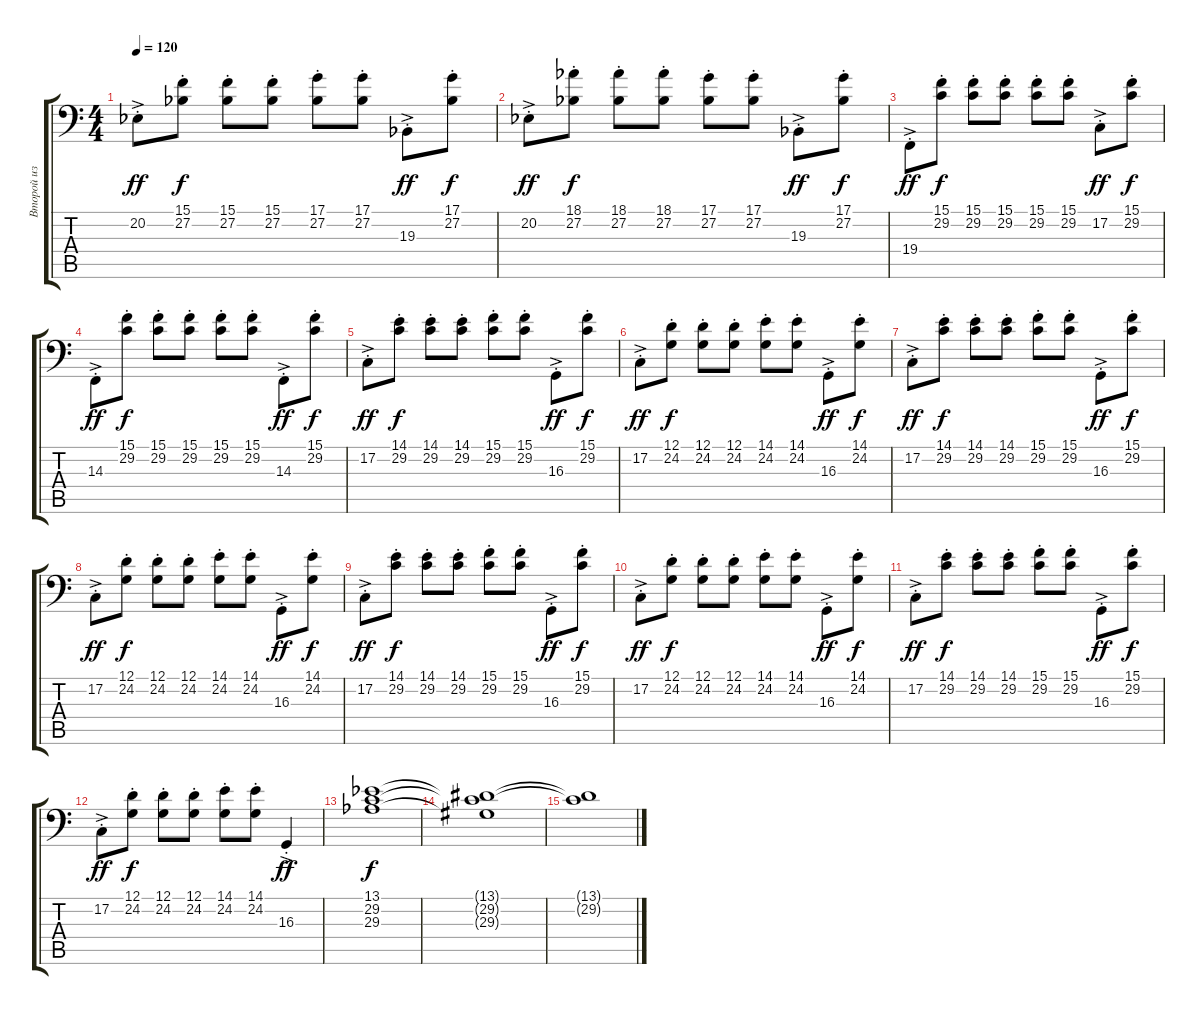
\track ("Второй из них" "Второй из ") {instrument acousticgrandpiano}
\staff {score tabs}
\tuning (D3 G1 Eb1 Bb0 F0 C0) {hide}
\ts (4 4)
\tempo 120
\clef f4
\ks c
20.2{ac st acc b}.8{dy ff} (15.1{st} 27.2{acc b}).8{dy f} (15.1{st} 27.2{acc b}).8 (15.1{st} 27.2{acc b}).8 (17.1{st} 27.2{acc b}).8 (17.1{st} 27.2{acc b}).8 19.3{ac st acc b}.8{dy ff} (17.1{st} 27.2{st acc b}).8{dy f} |
20.2{ac st acc b}.8{dy ff} (18.1{acc b} 27.2{st acc b}).8{dy f} (18.1{acc b} 27.2{st acc b}).8 (18.1{acc b} 27.2{st acc b}).8 (17.1{st} 27.2{st acc b}).8 (17.1{st} 27.2{st acc b}).8 19.3{ac st acc b}.8{dy ff} (17.1{st} 27.2{st acc b}).8{dy f} |
19.4{ac st}.8{dy ff} (15.1{st} 29.2).8{dy f} (15.1{st} 29.2).8 (15.1{st} 29.2).8 (15.1{st} 29.2).8 (15.1{st} 29.2).8 17.2{ac st}.8{dy ff} (15.1{st} 29.2{st}).8{dy f} |
14.3{ac st}.8{dy ff} (15.1{st} 29.2).8{dy f} (15.1{st} 29.2).8 (15.1{st} 29.2).8 (15.1{st} 29.2).8 (15.1{st} 29.2).8 14.3{ac st}.8{dy ff} (15.1{st} 29.2{st}).8{dy f} |
17.2{ac st}.8{dy ff} (14.1{st} 29.2{st}).8{dy f} (14.1{st} 29.2{st}).8 (14.1{st} 29.2{st}).8 (15.1{st} 29.2{st}).8 (15.1{st} 29.2{st}).8 16.3{ac st}.8{dy ff} (15.1{st} 29.2{st}).8{dy f} |
17.2{ac st}.8{dy ff} (12.1{st} 24.2{st}).8{dy f} (12.1{st} 24.2{st}).8 (12.1{st} 24.2{st}).8 (14.1{st} 24.2{st}).8 (14.1{st} 24.2{st}).8 16.3{ac st}.8{dy ff} (14.1{st} 24.2{st}).8{dy f} |
17.2{ac st}.8{dy ff} (14.1{st} 29.2{st}).8{dy f} (14.1{st} 29.2{st}).8 (14.1{st} 29.2{st}).8 (15.1{st} 29.2{st}).8 (15.1{st} 29.2{st}).8 16.3{ac st}.8{dy ff} (15.1{st} 29.2{st}).8{dy f} |
17.2{ac st}.8{dy ff} (12.1{st} 24.2{st}).8{dy f} (12.1{st} 24.2{st}).8 (12.1{st} 24.2{st}).8 (14.1{st} 24.2{st}).8 (14.1{st} 24.2{st}).8 16.3{ac st}.8{dy ff} (14.1{st} 24.2{st}).8{dy f} |
17.2{ac st}.8{dy ff} (14.1{st} 29.2{st}).8{dy f} (14.1{st} 29.2{st}).8 (14.1{st} 29.2{st}).8 (15.1{st} 29.2{st}).8 (15.1{st} 29.2{st}).8 16.3{ac st}.8{dy ff} (15.1{st} 29.2{st}).8{dy f} |
17.2{ac st}.8{dy ff} (12.1{st} 24.2{st}).8{dy f} (12.1{st} 24.2{st}).8 (12.1{st} 24.2{st}).8 (14.1{st} 24.2{st}).8 (14.1{st} 24.2{st}).8 16.3{ac st}.8{dy ff} (14.1{st} 24.2{st}).8{dy f} |
17.2{ac st}.8{dy ff} (14.1{st} 29.2{st}).8{dy f} (14.1{st} 29.2{st}).8 (14.1{st} 29.2{st}).8 (15.1{st} 29.2{st}).8 (15.1{st} 29.2{st}).8 16.3{ac st}.8{dy ff} (15.1{st} 29.2{st}).8{dy f} |
17.2{ac st}.8{dy ff} (12.1{st} 24.2{st}).8{dy f} (12.1{st} 24.2{st}).8 (12.1{st} 24.2{st}).8 (14.1{st} 24.2{st}).8 (14.1{st} 24.2{st}).8 16.3{ac st}.4{dy ff} |
(13.1{acc b} 29.2 29.3{acc b}).1{dy f} |
(13.1{t} 29.2{t} 29.3{t}).1 |
(13.1{t} 29.2{t}).1
